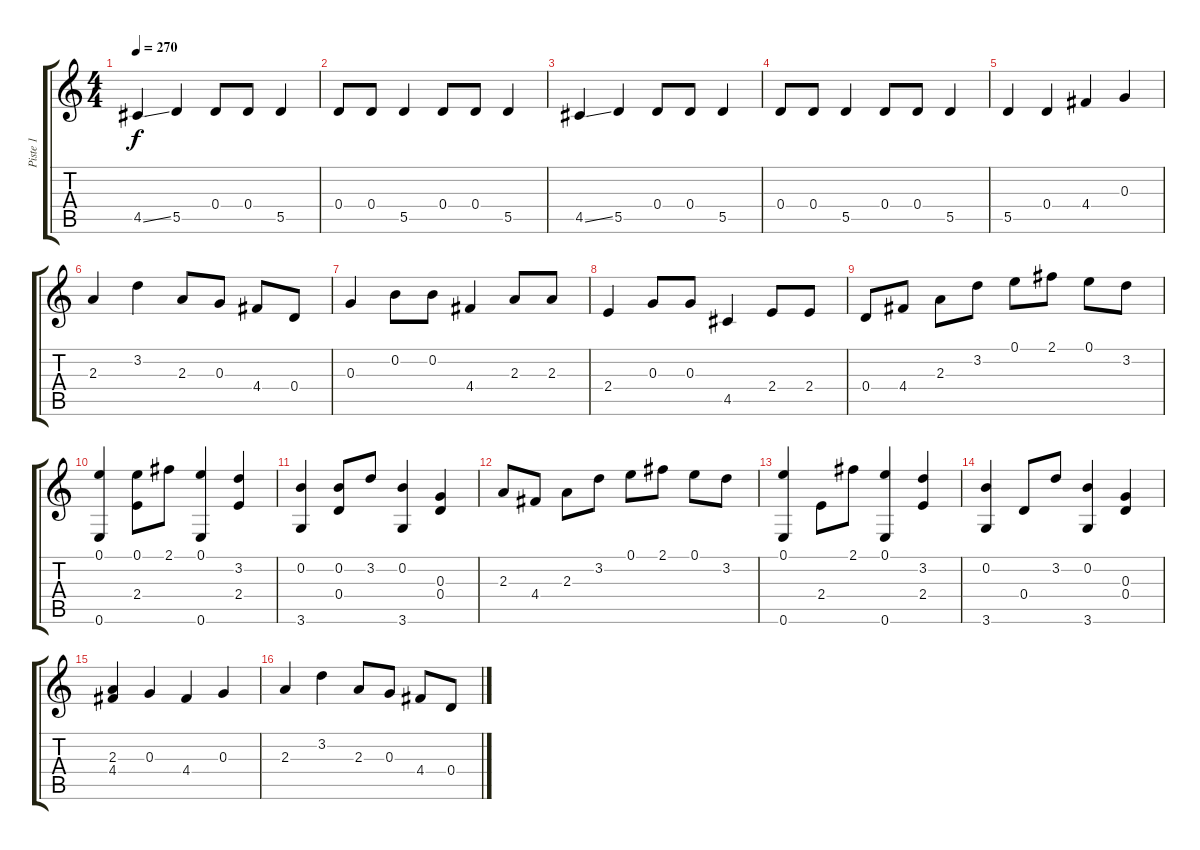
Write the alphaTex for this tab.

\track ("Piste 1" "Piste 1") {instrument acousticguitarnylon}
\staff {score tabs}
\tuning (E4 B3 G3 D3 A2 E2) {hide}
\ts (4 4)
\tempo 270
\clef g2
\ks c
4.5{ss}.4{dy f instrument acousticguitarnylon} 5.5.4 0.4.8 0.4.8 5.5.4 |
0.4.8 0.4.8 5.5.4 0.4.8 0.4.8 5.5.4 |
4.5{ss}.4 5.5.4 0.4.8 0.4.8 5.5.4 |
0.4.8 0.4.8 5.5.4 0.4.8 0.4.8 5.5.4 |
5.5.4 0.4.4 4.4.4 0.3.4 |
2.3.4 3.2.4 2.3.8 0.3.8 4.4.8 0.4.8 |
0.3.4 0.2.8 0.2.8 4.4.4 2.3.8 2.3.8 |
2.4.4 0.3.8 0.3.8 4.5.4 2.4.8 2.4.8 |
0.4.8 4.4.8 2.3.8 3.2.8 0.1.8 2.1.8 0.1.8 3.2.8 |
(0.1 0.6).4 (0.1 2.4).8 2.1.8 (0.1 0.6).4 (3.2 2.4).4 |
(0.2 3.6).4 (0.2 0.4).8 3.2.8 (0.2 3.6).4 (0.3 0.4).4 |
2.3.8 4.4.8 2.3.8 3.2.8 0.1.8 2.1.8 0.1.8 3.2.8 |
(0.1 0.6).4 2.4.8 2.1.8 (0.1 0.6).4 (3.2 2.4).4 |
(0.2 3.6).4 0.4.8 3.2.8 (0.2 3.6).4 (0.3 0.4).4 |
(2.3 4.4).4 0.3.4 4.4.4 0.3.4 |
2.3.4 3.2.4 2.3.8 0.3.8 4.4.8 0.4.8
